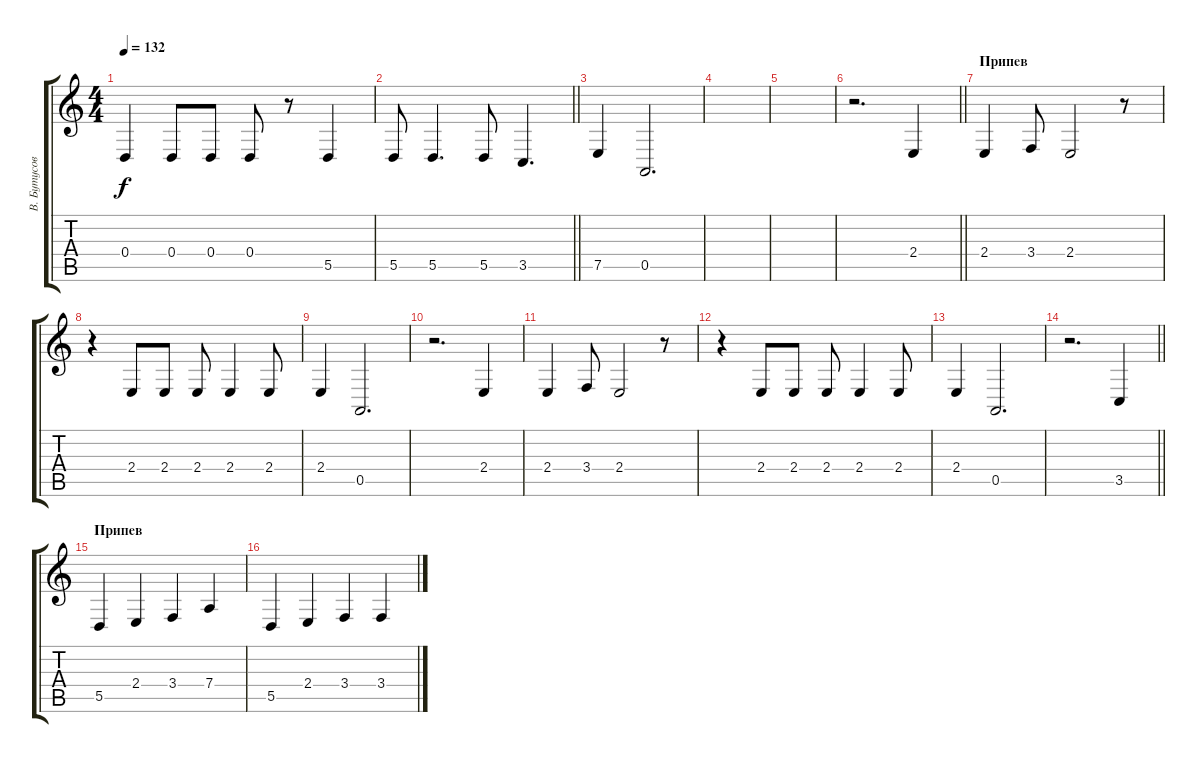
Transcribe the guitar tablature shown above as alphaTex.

\track ("В. Бутусов (вокал)" "В. Бутусов") {instrument accordion}
\staff {score tabs}
\tuning (E4 B3 G3 D3 A2 E2) {hide}
\ts (4 4)
\tempo 132
\clef g2
\ks c
0.4.4{dy f} 0.4.8 0.4.8 0.4.8 r.8 5.5.4 |
\barLineRight lightlight
5.5.8 5.5.4{d} 5.5.8 3.5.4{d} |
\section ("" "")
7.5.4 0.5.2{d} |
|
|
\barLineRight lightlight
r.2{d} 2.4.4 |
\section ("" "Припев")
2.4.4 3.4.8 2.4.2 r.8 |
r.4 2.4.8 2.4.8 2.4.8 2.4.4 2.4.8 |
2.4.4 0.5.2{d} |
r.2{d} 2.4.4 |
2.4.4 3.4.8 2.4.2 r.8 |
r.4 2.4.8 2.4.8 2.4.8 2.4.4 2.4.8 |
2.4.4 0.5.2{d} |
\barLineRight lightlight
r.2{d} 3.5.4 |
\section ("" "Припев")
5.5.4 2.4.4 3.4.4 7.4.4 |
5.5.4 2.4.4 3.4.4 3.4.4
